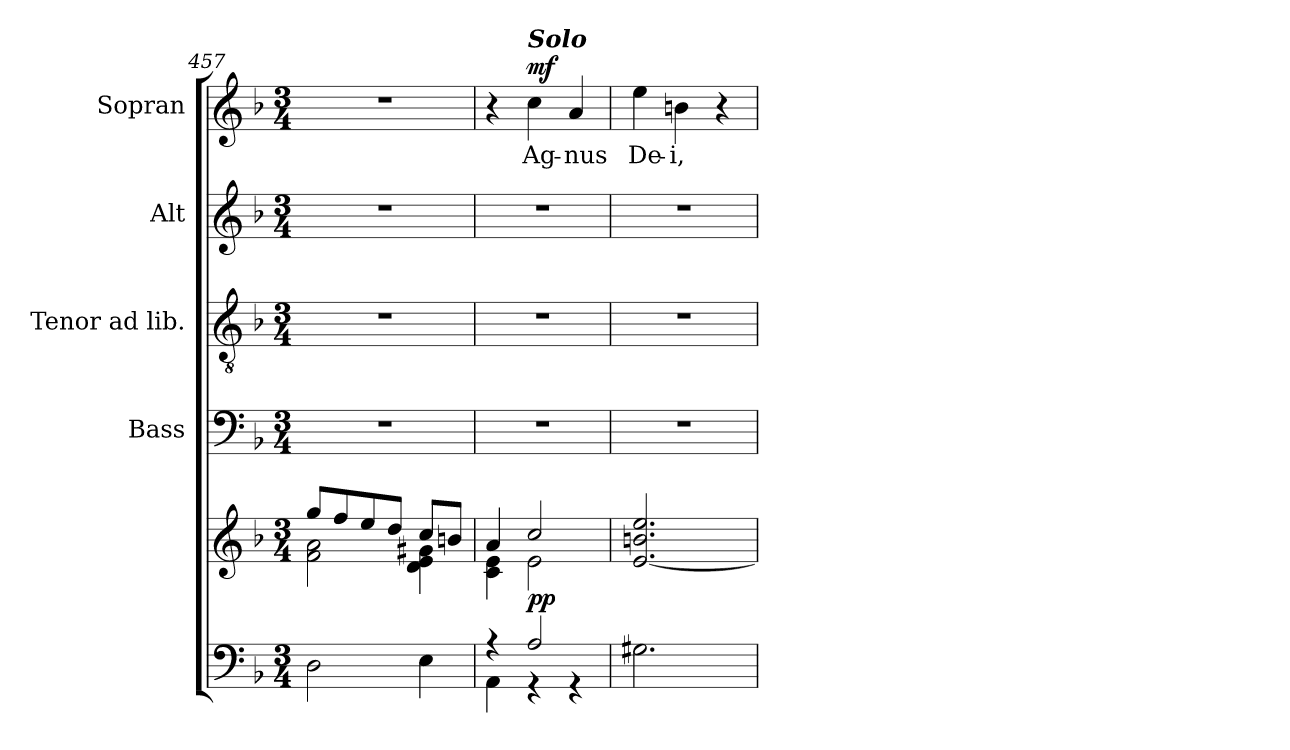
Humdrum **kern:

**kern	**kern	**dynam	**kern	**kern	**kern	**kern	**text	**dynam
*part5	*part5	*part5	*part4	*part3	*part2	*part1	*part1	*part1
*staff6	*staff5	*staff5/6	*staff4	*staff3	*staff2	*staff1	*staff1	*staff1
*	*	*	*I"Bass	*I"Tenor ad lib.	*I"Alt	*I"Sopran	*	*
*	*	*	*I'B.	*I'T.	*I'A.	*I'S.	*	*
*clefF4	*clefG2	*	*clefF4	*clefGv2	*clefG2	*clefG2	*	*
*k[b-]	*k[b-]	*	*k[b-]	*k[b-]	*k[b-]	*k[b-]	*	*
*F:	*F:	*	*F:	*F:	*F:	*F:	*	*
*M3/4	*M3/4	*	*M3/4	*M3/4	*M3/4	*M3/4	*	*
=457	=457	=457	=457	=457	=457	=457	=457	=457
*	*^	*	*	*	*	*	*	*
2D\	8gg/L	2f\ 2a\	.	2.r	2.r	2.r	2.r	.	.
.	8ff/	.	.	.	.	.	.	.	.
.	8ee/	.	.	.	.	.	.	.	.
.	8dd/J	.	.	.	.	.	.	.	.
4E\	8cc/L	4d\ 4e\ 4g#X\	.	.	.	.	.	.	.
.	8bn/J	.	.	.	.	.	.	.	.
=458	=458	=458	=458	=458	=458	=458	=458	=458	=458
*^	*	*	*	*	*	*	*	*	*
4rG	4AA\	4a/	4c\ 4e\	.	2.r	2.r	2.r	4r	.	.
!	!	!	!	!	!	!	!	!LO:TX:a:Bi:t=Solo	!	!
!	!	!	!	!LO:DY:b	!	!	!	!	!LO:LY:b	!LO:DY:a
2A/	4rGG	2cc/	2e\	pp	.	.	.	4cc\	Ag-	mf
!	!	!	!	!	!	!	!	!	!LO:LY:b	!
.	4rGG	.	.	.	.	.	.	4a/	-nus	.
*	*	*v	*v	*	*	*	*	*	*	*
=459	=459	=459	=459	=459	=459	=459	=459	=459	=459
!	!	!	!	!	!	!	!	!LO:LY:b	!
*v	*v	*	*	*	*	*	*	*	*
2.G#X\	[2.e/ 2.bn/ 2.ee/	.	2.r	2.r	2.r	4ee\	De-	.
!	!	!	!	!	!	!	!LO:LY:b	!
.	.	.	.	.	.	4bn\	-i,	.
.	.	.	.	.	.	4r	.	.
=	=	=	=	=	=	=	=	=
*-	*-	*-	*-	*-	*-	*-	*-	*-
